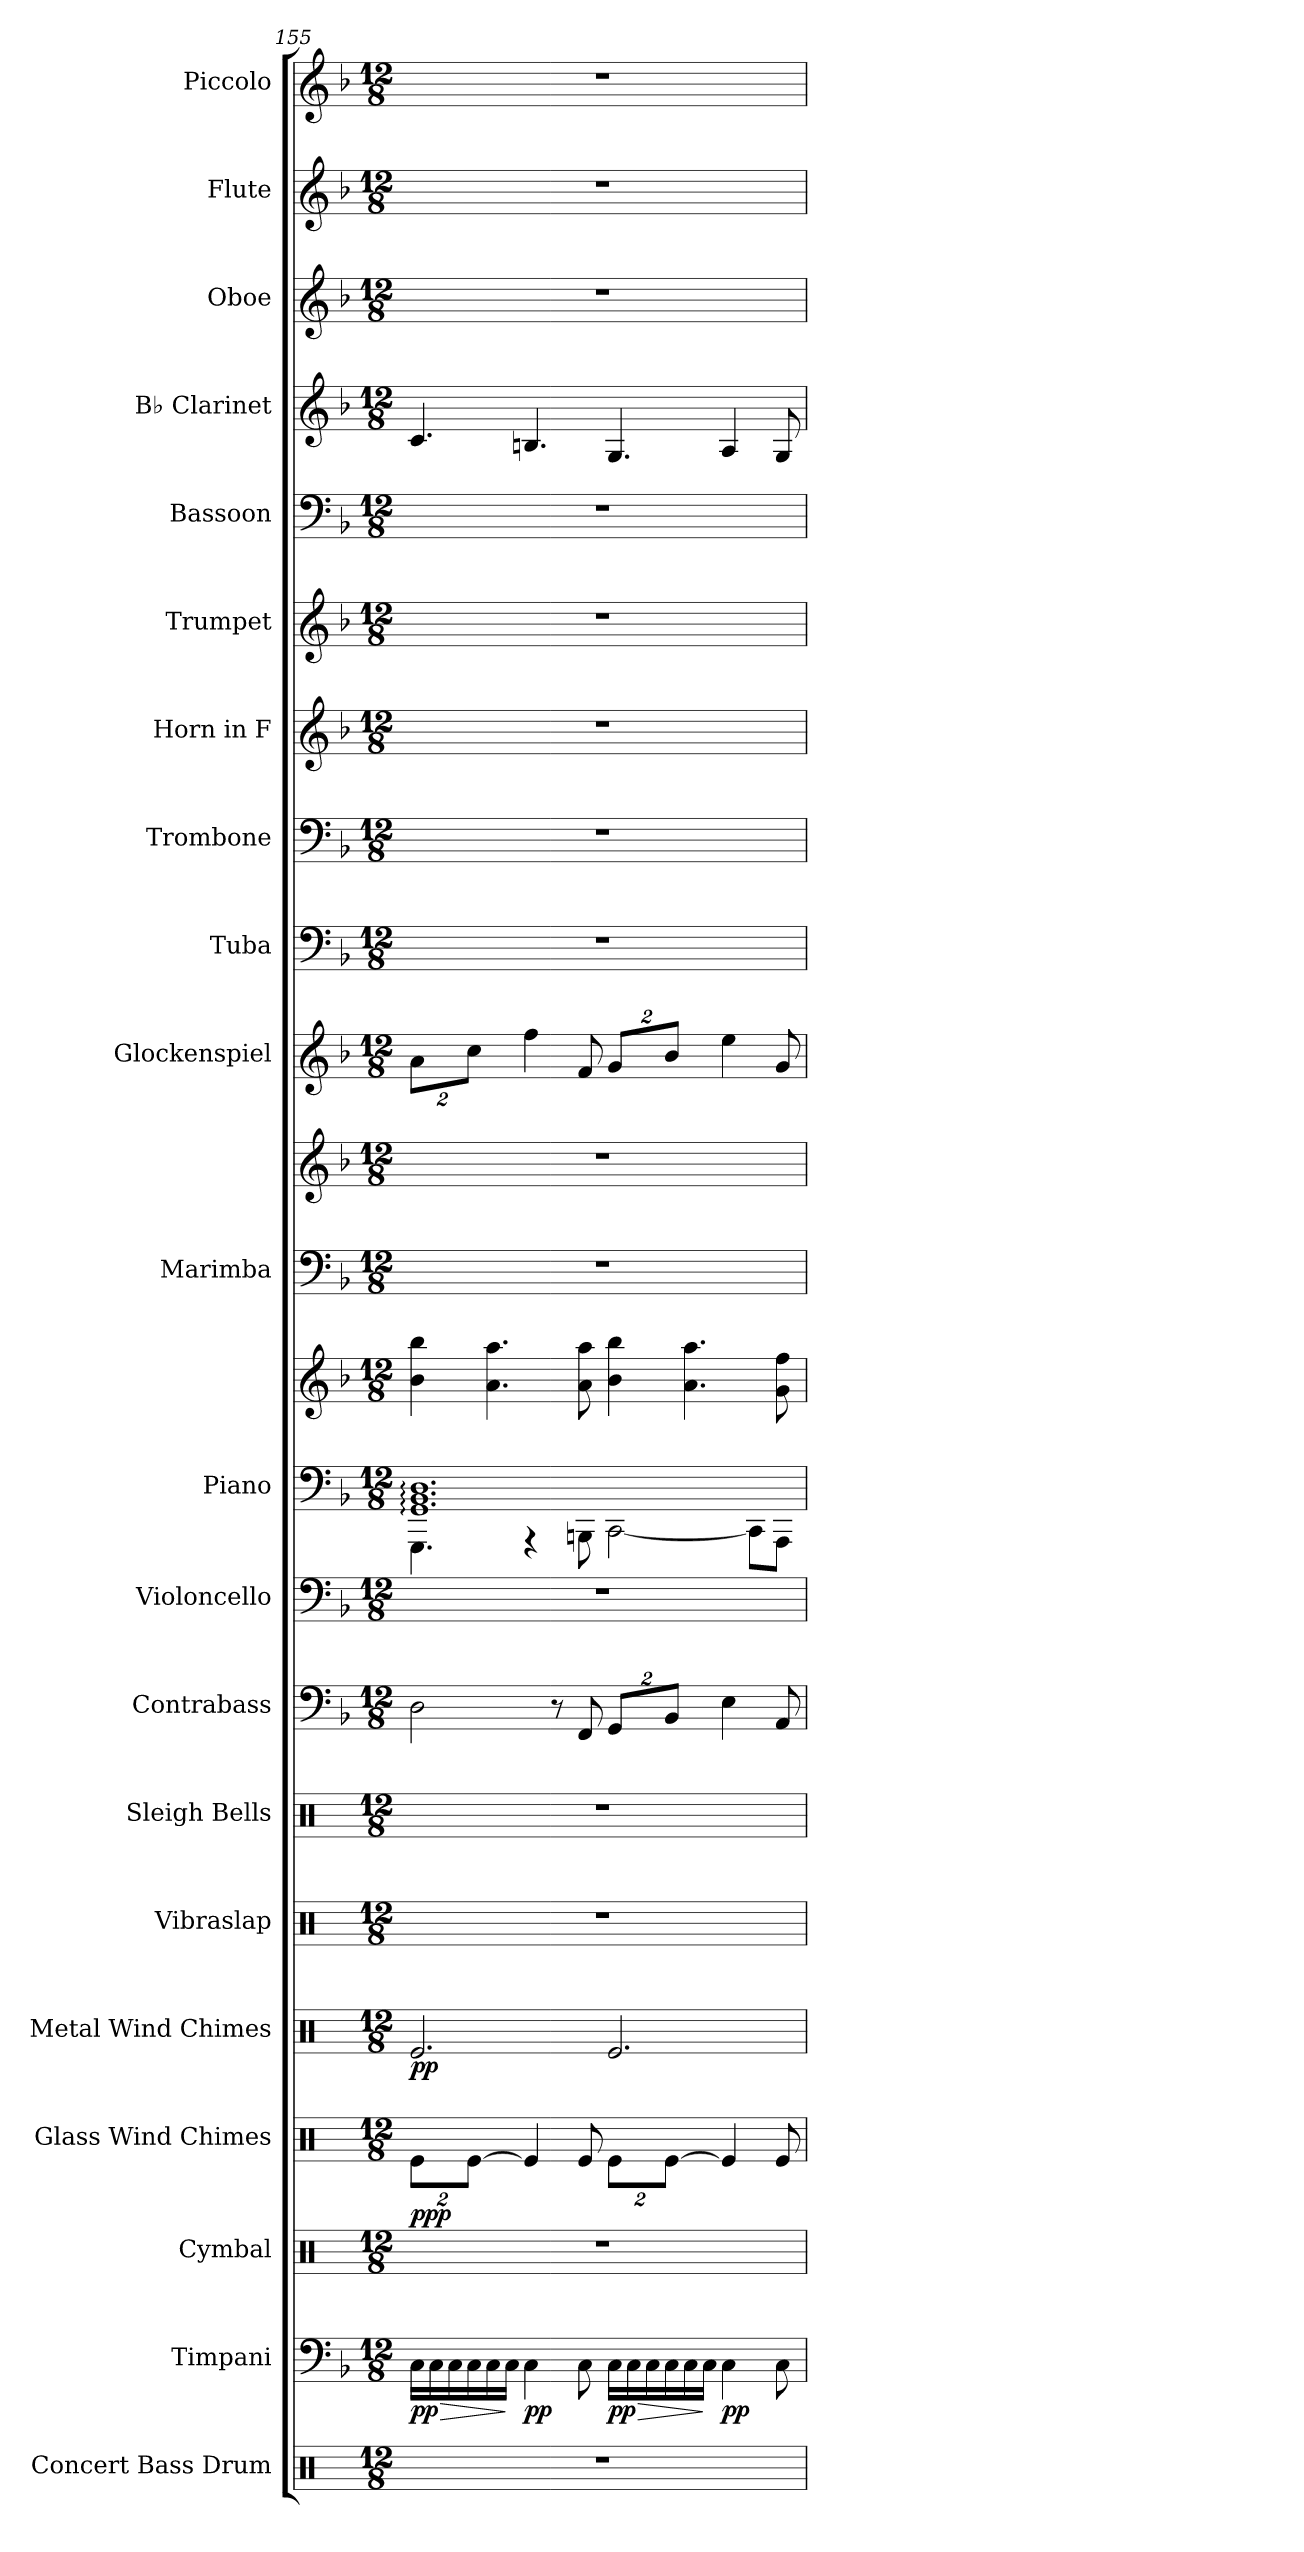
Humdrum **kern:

**kern	**kern	**dynam	**kern	**kern	**dynam	**kern	**dynam	**kern	**kern	**kern	**kern	**kern	**kern	**kern	**kern	**kern	**kern	**kern	**kern	**kern	**kern	**kern	**kern	**kern	**kern
*part21	*part20	*part20	*part19	*part18	*part18	*part17	*part17	*part16	*part15	*part14	*part13	*part12	*part12	*part11	*part11	*part10	*part9	*part8	*part7	*part6	*part5	*part4	*part3	*part2	*part1
*staff23	*staff22	*staff22	*staff21	*staff20	*staff20	*staff19	*staff19	*staff18	*staff17	*staff16	*staff15	*staff14	*staff13	*staff12	*staff11	*staff10	*staff9	*staff8	*staff7	*staff6	*staff5	*staff4	*staff3	*staff2	*staff1
*I"Concert Bass Drum	*I"Timpani	*	*I"Cymbal	*I"Glass Wind Chimes	*	*I"Metal Wind Chimes	*	*I"Vibraslap	*I"Sleigh Bells	*I"Contrabass	*I"Violoncello	*I"Piano	*	*I"Marimba	*	*I"Glockenspiel	*I"Tuba	*I"Trombone	*I"Horn in F	*I"Trumpet	*I"Bassoon	*I"B♭ Clarinet	*I"Oboe	*I"Flute	*I"Piccolo
*I'Con. BD	*I'Timp.	*	*I'Cym.	*I'Gl. Wn Ch.	*	*I'Met. Wn Ch.	*	*I'Vibslp.	*I'Sle. Be.	*I'Cb.	*I'Vc.	*I'Pno.	*	*I'Mrm.	*	*I'Glock.	*I'Tba.	*I'Tbn.	*	*I'Tpt.	*I'Bsn.	*I'B♭ Cl.	*I'Ob.	*I'Fl.	*I'Picc.
*clefX	*clefF4	*	*clefX	*clefX	*	*clefX	*	*clefX	*clefX	*clefF4	*clefF4	*clefF4	*clefG2	*clefF4	*clefG2	*clefG2	*clefF4	*clefF4	*clefG2	*clefG2	*clefF4	*clefG2	*clefG2	*clefG2	*clefG2
*	*	*	*	*	*	*	*	*	*	*ITrd7c12	*	*	*	*	*	*ITrd-14c-24	*	*	*ITrd4c7	*ITrd1c2	*	*ITrd1c2	*	*	*ITrd-7c-12
*k[]	*k[b-]	*	*k[]	*k[]	*	*k[]	*	*k[]	*k[]	*k[b-]	*k[b-]	*k[b-]	*k[b-]	*k[b-]	*k[b-]	*k[b-]	*k[b-]	*k[b-]	*k[b-e-]	*k[b-e-a-]	*k[b-]	*k[b-e-a-]	*k[b-]	*k[b-]	*k[b-]
*M12/8	*M12/8	*	*M12/8	*M12/8	*	*M12/8	*	*M12/8	*M12/8	*M12/8	*M12/8	*M12/8	*M12/8	*M12/8	*M12/8	*M12/8	*M12/8	*M12/8	*M12/8	*M12/8	*M12/8	*M12/8	*M12/8	*M12/8	*M12/8
=155	=155	=155	=155	=155	=155	=155	=155	=155	=155	=155	=155	=155	=155	=155	=155	=155	=155	=155	=155	=155	=155	=155	=155	=155	=155
!	!	!LO:HP:b	!	!	!	!	!	!	!	!	!	!	!	!	!	!	!	!	!	!	!	!	!	!	!
*	*	*	*	*Xbrackettup	*	*	*	*	*	*	*	*	*	*	*	*Xbrackettup	*	*	*	*	*	*	*	*	*
*	*	*	*	*	*	*	*	*	*	*	*	*^	*	*	*	*	*	*	*	*	*	*	*	*	*
!	!	!LO:DY:n=1:b	!	!	!LO:DY:b	!	!LO:DY:b	!	!	!	!	!	!	!	!	!	!	!	!	!	!	!	!	!	!	!
1.r	16C\LL	> pp	1.r	16%3Re\L	ppp	2.Re/	pp	1.r	1.r	2DD\	1.r	1.GG: 1.BB-: 1.D:	4.GGG\	4b-\ 4bb-\	1.r	1.r	16%3aaa\L	1.r	1.r	1.r	1.r	1.r	4.B-/	1.r	1.r	1.r
.	16C\	.	.	.	.	.	.	.	.	.	.	.	.	.	.	.	.	.	.	.	.	.	.	.	.	.
.	16C\	.	.	.	.	.	.	.	.	.	.	.	.	.	.	.	.	.	.	.	.	.	.	.	.	.
.	16C\	.	.	[16%3Re\J	.	.	.	.	.	.	.	.	.	.	.	.	16%3cccc\J	.	.	.	.	.	.	.	.	.
.	16C\	.	.	.	.	.	.	.	.	.	.	.	.	4.a\ 4.aa\	.	.	.	.	.	.	.	.	.	.	.	.
!	!	!LO:DY:n=2:b	!	!	!	!	!	!	!	!	!	!	!	!	!	!	!	!	!	!	!	!	!	!	!	!
!	!	!LO:DY:n=3:b	!	!	!	!	!	!	!	!	!	!	!	!	!	!	!	!	!	!	!	!	!	!	!	!
.	16C\JJ	] p other-dynamics	.	.	.	.	.	.	.	.	.	.	.	.	.	.	.	.	.	.	.	.	.	.	.	.
!	!	!LO:DY:n=4:b	!	!	!	!	!	!	!	!	!	!	!	!	!	!	!	!	!	!	!	!	!	!	!	!
.	4C\	pp	.	4Re/]	.	.	.	.	.	.	.	.	4r	.	.	.	4ffff\	.	.	.	.	.	4.An/	.	.	.
.	.	.	.	.	.	.	.	.	.	8r	.	.	.	.	.	.	.	.	.	.	.	.	.	.	.	.
.	8C\	.	.	8Re/	.	.	.	.	.	8FFF/	.	.	8BBBn\	8a\ 8aa\	.	.	8fff/	.	.	.	.	.	.	.	.	.
!	!	!LO:HP:b	!	!	!	!	!	!	!	!	!	!	!	!	!	!	!	!	!	!	!	!	!	!	!	!
*	*	*	*	*	*	*	*	*	*	*Xbrackettup	*	*	*	*	*	*	*	*	*	*	*	*	*	*	*	*
!	!	!LO:DY:n=5:b	!	!	!	!	!	!	!	!	!	!	!	!	!	!	!	!	!	!	!	!	!	!	!	!
.	16C\LL	> pp	.	16%3Re\L	.	2.Re/	.	.	.	16%3GGG/L	.	.	[2CC\	4b-\ 4bb-\	.	.	16%3ggg/L	.	.	.	.	.	4.F/	.	.	.
.	16C\	.	.	.	.	.	.	.	.	.	.	.	.	.	.	.	.	.	.	.	.	.	.	.	.	.
.	16C\	.	.	.	.	.	.	.	.	.	.	.	.	.	.	.	.	.	.	.	.	.	.	.	.	.
.	16C\	.	.	[16%3Re\J	.	.	.	.	.	16%3BBB-/J	.	.	.	.	.	.	16%3bbb-/J	.	.	.	.	.	.	.	.	.
.	16C\	.	.	.	.	.	.	.	.	.	.	.	.	4.a\ 4.aa\	.	.	.	.	.	.	.	.	.	.	.	.
!	!	!LO:DY:n=6:b	!	!	!	!	!	!	!	!	!	!	!	!	!	!	!	!	!	!	!	!	!	!	!	!
!	!	!LO:DY:n=7:b	!	!	!	!	!	!	!	!	!	!	!	!	!	!	!	!	!	!	!	!	!	!	!	!
.	16C\JJ	] p other-dynamics	.	.	.	.	.	.	.	.	.	.	.	.	.	.	.	.	.	.	.	.	.	.	.	.
!	!	!LO:DY:n=8:b	!	!	!	!	!	!	!	!	!	!	!	!	!	!	!	!	!	!	!	!	!	!	!	!
.	4C\	pp	.	4Re/]	.	.	.	.	.	4EE\	.	.	.	.	.	.	4eeee\	.	.	.	.	.	4G/	.	.	.
.	.	.	.	.	.	.	.	.	.	.	.	.	8CC\L]	.	.	.	.	.	.	.	.	.	.	.	.	.
.	8C\	.	.	8Re/	.	.	.	.	.	8AAA/	.	.	8AAA\J	8g\ 8ff\	.	.	8ggg/	.	.	.	.	.	8F/	.	.	.
*	*	*	*	*	*	*	*	*	*	*	*	*v	*v	*	*	*	*	*	*	*	*	*	*	*	*	*
=	=	=	=	=	=	=	=	=	=	=	=	=	=	=	=	=	=	=	=	=	=	=	=	=	=
*-	*-	*-	*-	*-	*-	*-	*-	*-	*-	*-	*-	*-	*-	*-	*-	*-	*-	*-	*-	*-	*-	*-	*-	*-	*-
